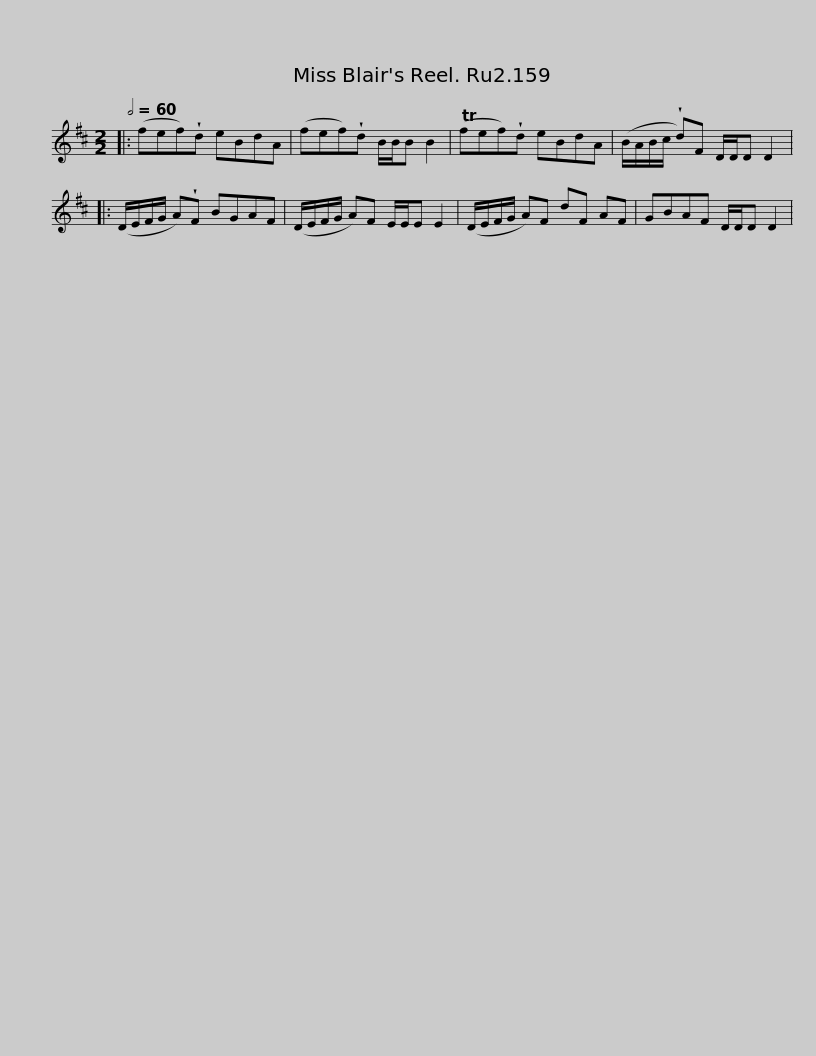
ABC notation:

X:1
L:1/8
Q:1/2=60
M:2/2
I:linebreak $
K:D
V:1 treble
V:1
|: (fef)!wedge!d eBdA | (fef)!wedge!d B/B/B B2 | (Tfef)!wedge!d eBdA | (B/A/B/c/ !wedge!d)F D/D/D D2 |: (D/E/F/G/ A)!wedge!F BGAF |$ %5
 (D/E/F/G/ A)F E/E/E E2 | (D/E/F/G/ A)F dF AF | GBAF D/D/D D2 | %8
